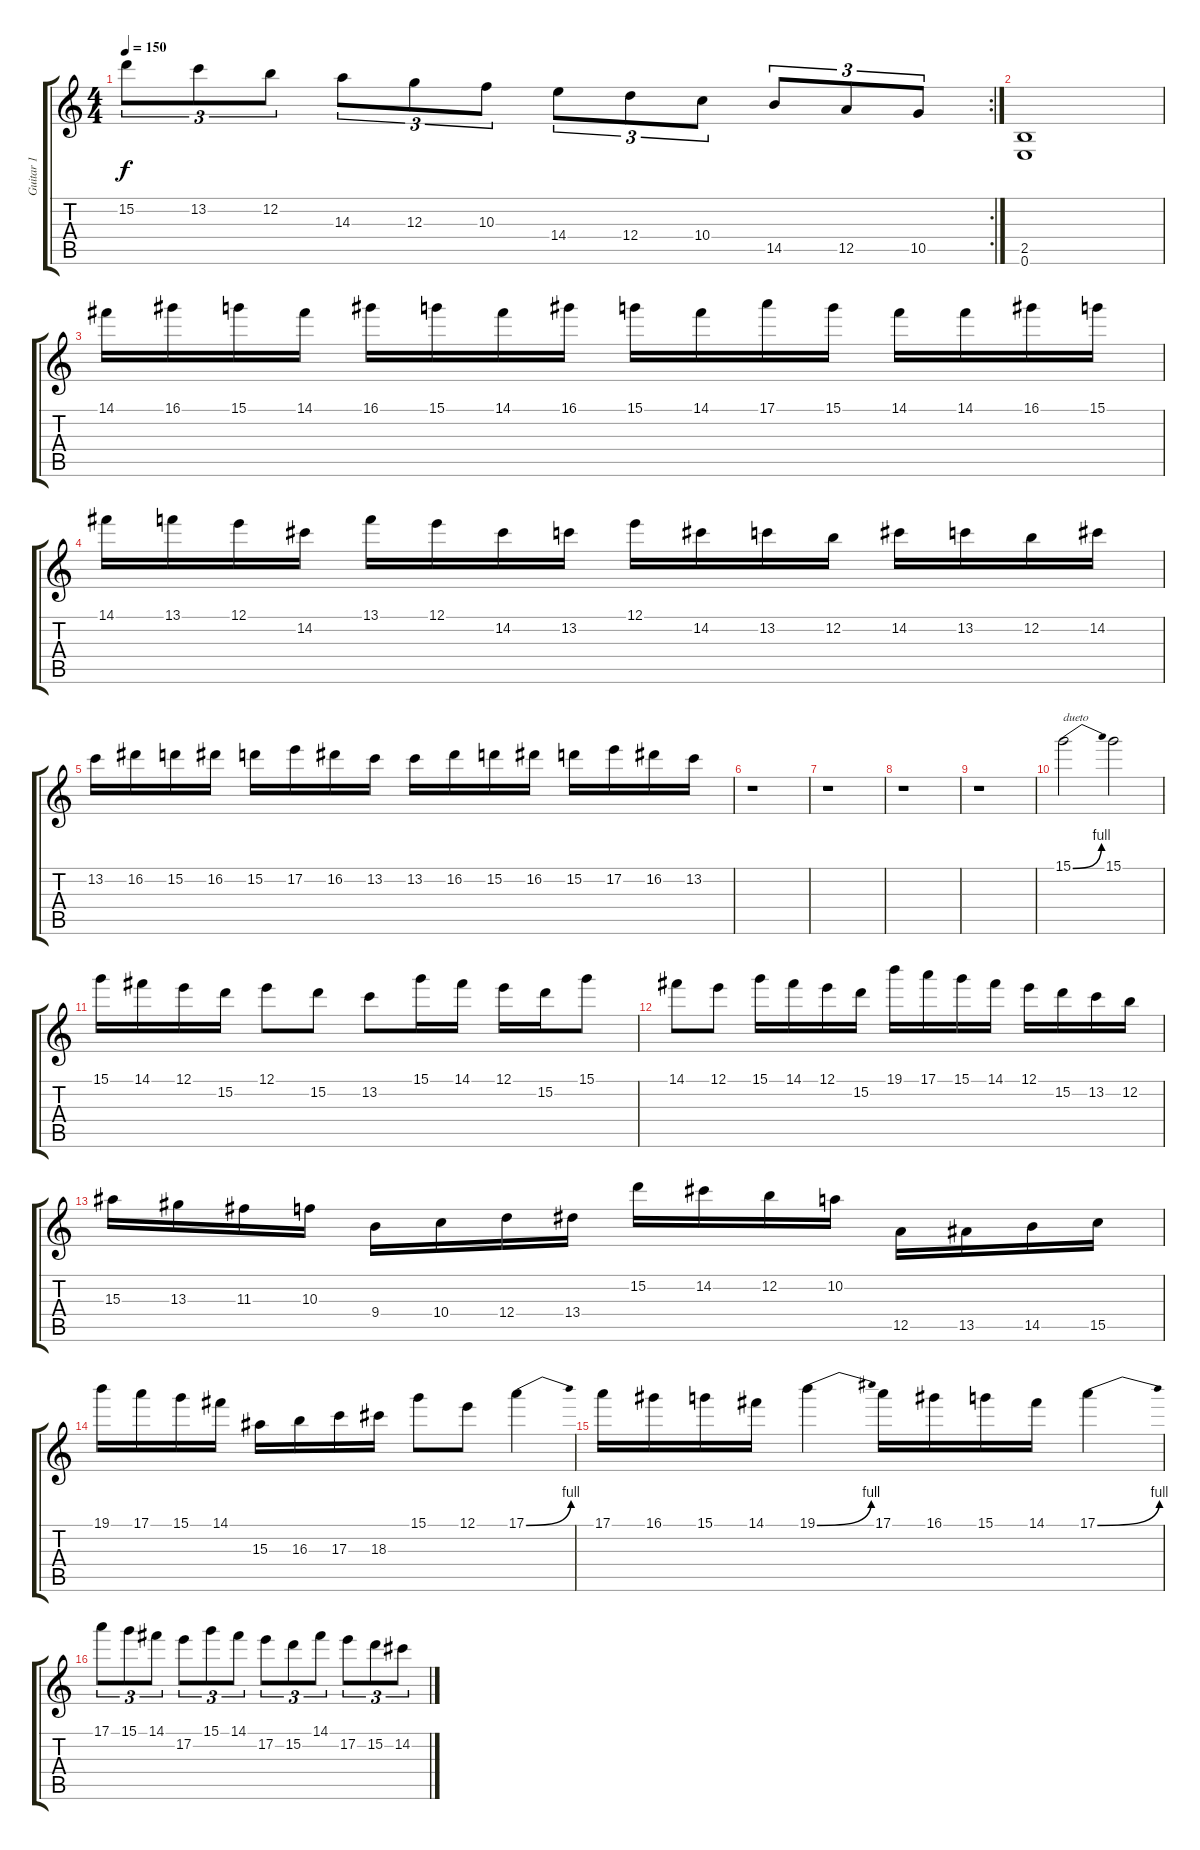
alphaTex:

\track ("Guitar 1" "Guitar 1") {instrument distortionguitar}
\staff {score tabs}
\tuning (E4 B3 G3 D3 A2 E2) {hide}
\rc 2
\ts (4 4)
\tempo 150
\clef g2
\ks c
15.2.8{tu (3 2) dy f} 13.2.8{tu (3 2)} 12.2.8{tu (3 2)} 14.3.8{tu (3 2)} 12.3.8{tu (3 2)} 10.3.8{tu (3 2)} 14.4.8{tu (3 2)} 12.4.8{tu (3 2)} 10.4.8{tu (3 2)} 14.5.8{tu (3 2)} 12.5.8{tu (3 2)} 10.5.8{tu (3 2)} |
(2.5 0.6).1 |
14.1.16 16.1.16 15.1.16 14.1.16 16.1.16 15.1.16 14.1.16 16.1.16 15.1.16 14.1.16 17.1.16 15.1.16 14.1.16 14.1.16 16.1.16 15.1.16 |
14.1.16 13.1.16 12.1.16 14.2.16 13.1.16 12.1.16 14.2.16 13.2.16 12.1.16 14.2.16 13.2.16 12.2.16 14.2.16 13.2.16 12.2.16 14.2.16 |
13.2.16 16.2.16 15.2.16 16.2.16 15.2.16 17.2.16 16.2.16 13.2.16 13.2.16 16.2.16 15.2.16 16.2.16 15.2.16 17.2.16 16.2.16 13.2.16 |
r.1 |
r.1 |
r.1 |
r.1 |
15.1{be (bend 0 0 60 4)}.2{txt "dueto"} 15.1.2 |
15.1.16 14.1.16 12.1.16 15.2.16 12.1.8 15.2.8 13.2.8 15.1.16 14.1.16 12.1.16 15.2.16 15.1.8 |
14.1.8 12.1.8 15.1.16 14.1.16 12.1.16 15.2.16 19.1.16 17.1.16 15.1.16 14.1.16 12.1.16 15.2.16 13.2.16 12.2.16 |
15.3.16 13.3.16 11.3.16 10.3.16 9.4.16 10.4.16 12.4.16 13.4.16 15.2.16 14.2.16 12.2.16 10.2.16 12.5.16 13.5.16 14.5.16 15.5.16 |
19.1.16 17.1.16 15.1.16 14.1.16 15.3.16 16.3.16 17.3.16 18.3.16 15.1.8 12.1.8 17.1{be (bend 0 0 60 4)}.4 |
17.1.16 16.1.16 15.1.16 14.1.16 19.1{be (bend 0 0 60 4)}.4 17.1.16 16.1.16 15.1.16 14.1.16 17.1{be (bend 0 0 60 4)}.4 |
17.1.8{tu (3 2)} 15.1.8{tu (3 2)} 14.1.8{tu (3 2)} 17.2.8{tu (3 2)} 15.1.8{tu (3 2)} 14.1.8{tu (3 2)} 17.2.8{tu (3 2)} 15.2.8{tu (3 2)} 14.1.8{tu (3 2)} 17.2.8{tu (3 2)} 15.2.8{tu (3 2)} 14.2.8{tu (3 2)}
